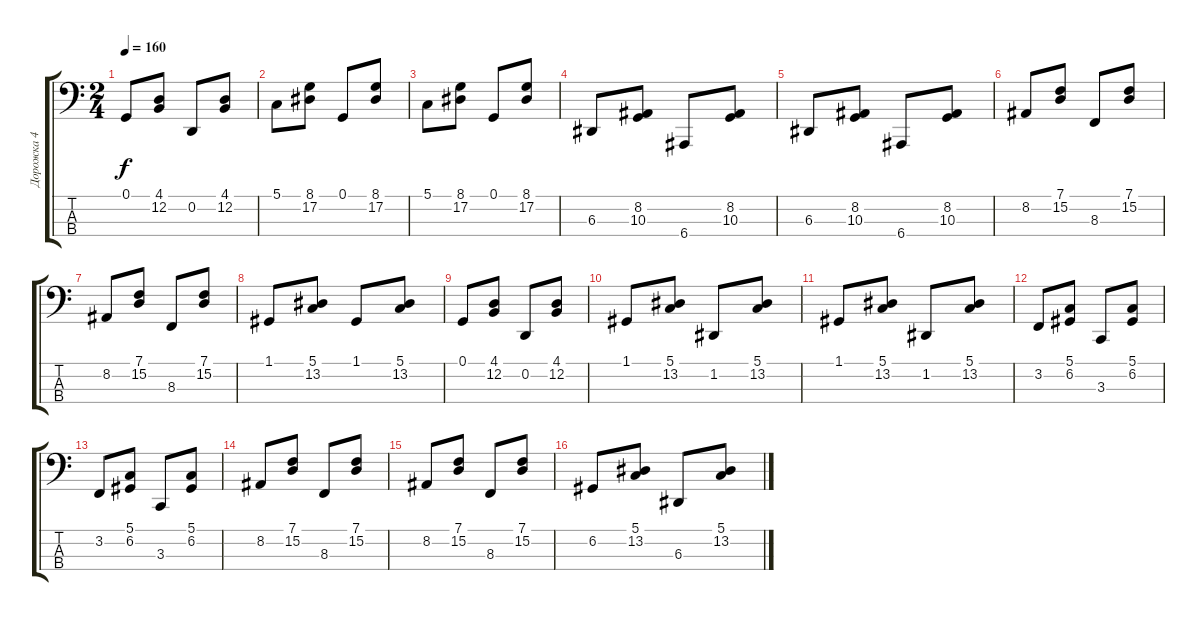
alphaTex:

\track ("Дорожка 4" "Дорожка 4") {instrument reedorgan}
\staff {score tabs}
\tuning (G2 D2 A1 E1) {hide}
\ts (2 4)
\tempo 160
\clef f4
\ks c
0.1.8{dy f} (4.1 12.2).8 0.2.8 (4.1 12.2).8 |
5.1.8 (8.1 17.2).8 0.1.8 (8.1 17.2).8 |
5.1.8 (8.1 17.2).8 0.1.8 (8.1 17.2).8 |
6.3.8 (8.2 10.3).8 6.4.8 (8.2 10.3).8 |
6.3.8 (8.2 10.3).8 6.4.8 (8.2 10.3).8 |
8.2.8 (7.1 15.2).8 8.3.8 (7.1 15.2).8 |
8.2.8 (7.1 15.2).8 8.3.8 (7.1 15.2).8 |
1.1.8 (5.1 13.2).8 1.1.8 (5.1 13.2).8 |
0.1.8 (4.1 12.2).8 0.2.8 (4.1 12.2).8 |
1.1.8 (5.1 13.2).8 1.2.8 (5.1 13.2).8 |
1.1.8 (5.1 13.2).8 1.2.8 (5.1 13.2).8 |
3.2.8 (5.1 6.2).8 3.3.8 (5.1 6.2).8 |
3.2.8 (5.1 6.2).8 3.3.8 (5.1 6.2).8 |
8.2.8 (7.1 15.2).8 8.3.8 (7.1 15.2).8 |
8.2.8 (7.1 15.2).8 8.3.8 (7.1 15.2).8 |
6.2.8 (5.1 13.2).8 6.3.8 (5.1 13.2).8
